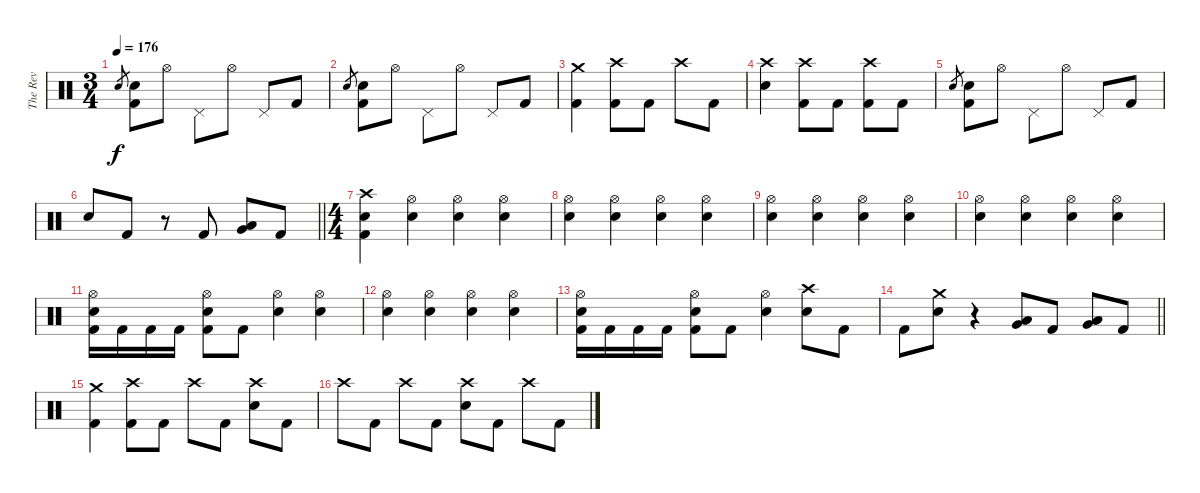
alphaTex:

\track ("The Rev" "The Rev") {instrument percussion}
\staff {score}
\articulation defaults
\ts (3 4)
\tempo 176
\clef neutral
\ks c "Snare (hit) 2".8{gr dy f}
("Snare (hit) 2" "Kick (hit) 2").8 "Hi-Hat (open)".8 "Pedal Hi-Hat (hit)".8 "Hi-Hat (open)".8 "Pedal Hi-Hat (hit)".8 "Kick (hit) 2".8 |
"Snare (hit) 2".8{gr} ("Snare (hit) 2" "Kick (hit) 2").8 "Hi-Hat (open)".8 "Pedal Hi-Hat (hit)".8 "Hi-Hat (open)".8 "Pedal Hi-Hat (hit)".8 "Kick (hit) 2".8 |
("Crash medium (hit)" "Kick (hit) 2").4 ("Crash high (hit)" "Kick (hit) 2").8 "Kick (hit) 2".8 "Crash high (hit)".8 "Kick (hit) 2".8 |
("Crash high (hit)" "Snare (hit) 2").4 ("Crash high (hit)" "Kick (hit) 2").8 "Kick (hit) 2".8 ("Crash high (hit)" "Kick (hit) 2").8 "Kick (hit) 2".8 |
"Snare (hit) 2".8{gr} ("Snare (hit) 2" "Kick (hit) 2").8 "Hi-Hat (open)".8 "Pedal Hi-Hat (hit)".8 "Hi-Hat (open)".8 "Pedal Hi-Hat (hit)".8 "Kick (hit) 2".8 |
\barLineRight lightlight "Snare (hit) 2".8 "Kick (hit) 2".8
r.8 "Kick (hit) 2".8 ("Low Tom (hit)" "Very Low Tom (hit)").8 "Kick (hit) 2".8 |
\ts (4 4)
("Crash high (hit)" "Snare (hit) 2" "Kick (hit) 2").4 ("Hi-Hat (open)" "Snare (hit) 2").4 ("Hi-Hat (open)" "Snare (hit) 2").4 ("Hi-Hat (open)" "Snare (hit) 2").4 |
("Hi-Hat (open)" "Snare (hit) 2").4 ("Hi-Hat (open)" "Snare (hit) 2").4 ("Hi-Hat (open)" "Snare (hit) 2").4 ("Hi-Hat (open)" "Snare (hit) 2").4 |
("Hi-Hat (open)" "Snare (hit) 2").4 ("Hi-Hat (open)" "Snare (hit) 2").4 ("Hi-Hat (open)" "Snare (hit) 2").4 ("Hi-Hat (open)" "Snare (hit) 2").4 |
("Hi-Hat (open)" "Snare (hit) 2").4 ("Hi-Hat (open)" "Snare (hit) 2").4 ("Hi-Hat (open)" "Snare (hit) 2").4 ("Hi-Hat (open)" "Snare (hit) 2").4 |
("Hi-Hat (open)" "Snare (hit) 2" "Kick (hit) 2").16 "Kick (hit) 2".16 "Kick (hit) 2".16 "Kick (hit) 2".16 ("Hi-Hat (open)" "Snare (hit) 2" "Kick (hit) 2").8 "Kick (hit) 2".8 ("Hi-Hat (open)" "Snare (hit) 2").4 ("Hi-Hat (open)" "Snare (hit) 2").4 |
("Hi-Hat (open)" "Snare (hit) 2").4 ("Hi-Hat (open)" "Snare (hit) 2").4 ("Hi-Hat (open)" "Snare (hit) 2").4 ("Hi-Hat (open)" "Snare (hit) 2").4 |
("Hi-Hat (open)" "Snare (hit) 2" "Kick (hit) 2").16 "Kick (hit) 2".16 "Kick (hit) 2".16 "Kick (hit) 2".16 ("Hi-Hat (open)" "Snare (hit) 2" "Kick (hit) 2").8 "Kick (hit) 2".8 ("Hi-Hat (open)" "Snare (hit) 2").4 ("Crash high (hit)" "Snare (hit) 2").8 "Kick (hit) 2".8 |
\barLineRight lightlight "Kick (hit) 2".8
("Crash medium (hit)" "Snare (hit) 2").8 r.4 ("Low Tom (hit)" "Very Low Tom (hit)").8 "Kick (hit) 2".8 ("Very Low Tom (hit)" "Low Floor Tom (hit)").8 "Kick (hit) 2".8 |
("Crash medium (hit)" "Kick (hit) 2").4 ("Crash high (hit)" "Kick (hit) 2").8 "Kick (hit) 2".8 "Crash high (hit)".8 "Kick (hit) 2".8 ("Crash high (hit)" "Snare (hit) 2").8 "Kick (hit) 2".8 |
"Crash high (hit)".8 "Kick (hit) 2".8 "Crash high (hit)".8 "Kick (hit) 2".8 ("Crash high (hit)" "Snare (hit) 2").8 "Kick (hit) 2".8 "Crash high (hit)".8 "Kick (hit) 2".8
